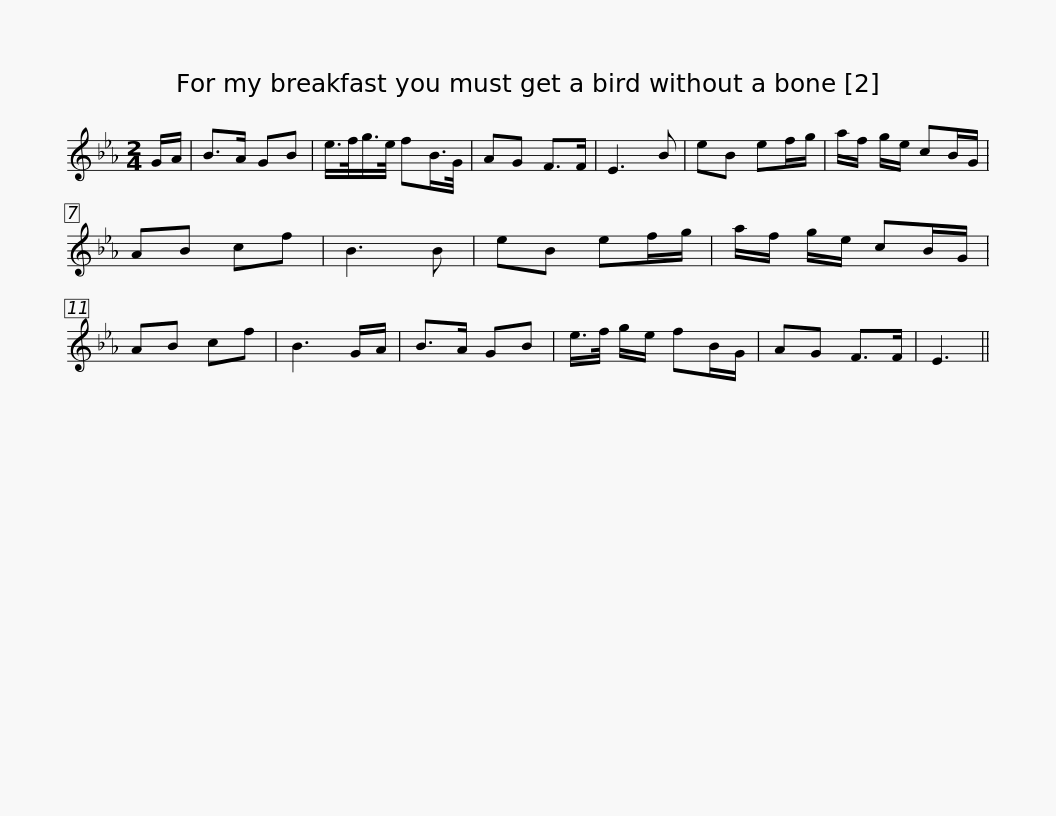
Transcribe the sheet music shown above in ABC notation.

X:1
L:1/8
M:2/4
I:linebreak $
K:Eb
V:1 treble
V:1
 G/A/ | B>A GB | e/>f/g/>e/ fB/>G/ | AG F>F | E3 B | %5
 eB ef/g/ | a/f/ g/e/ cB/G/ | AB cf | B3 B |$ eB ef/g/ | %10
 a/f/ g/e/ cB/G/ | AB cf | B3 G/A/ | B>A GB | e/>f/ g/e/ fB/G/ | %15
 AG F>F | E3 || %17
